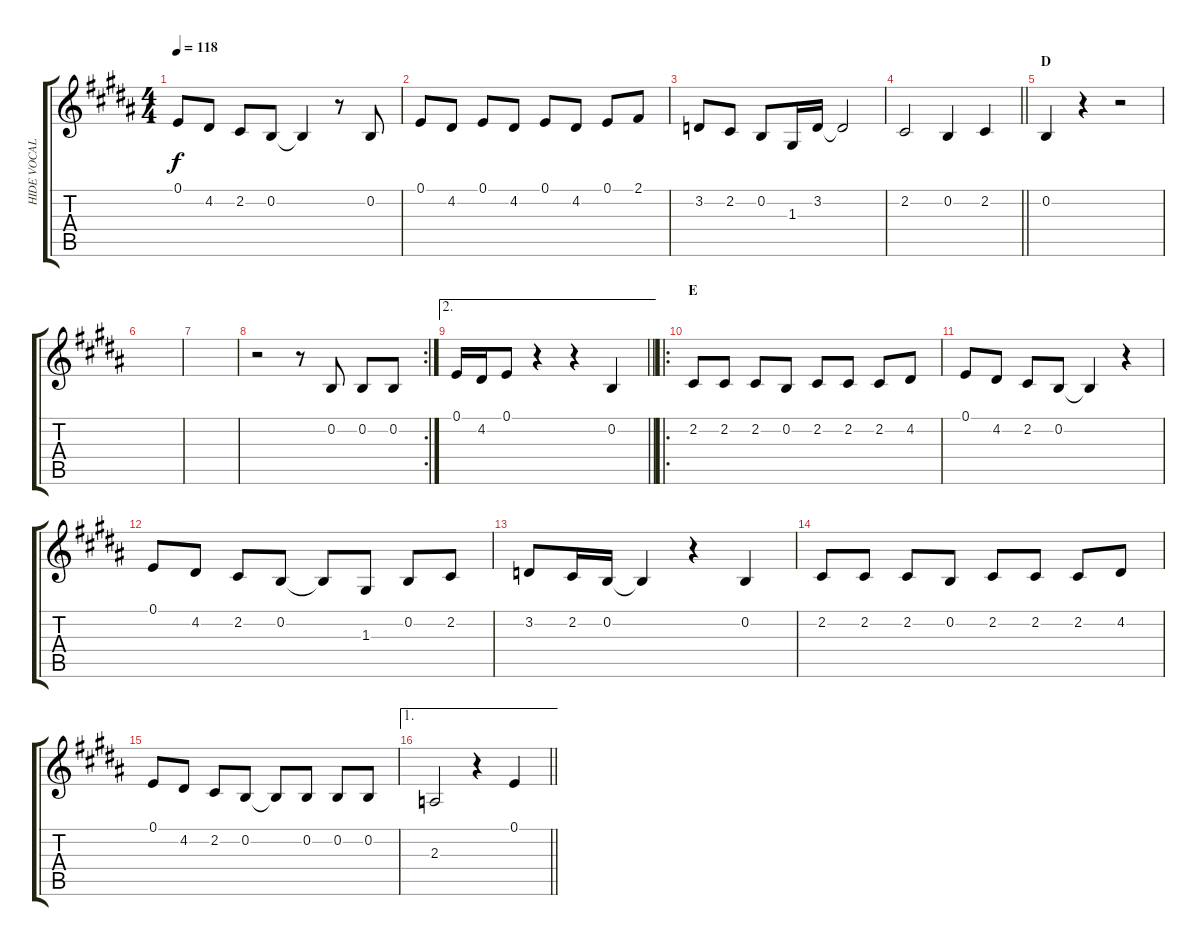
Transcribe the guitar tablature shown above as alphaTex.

\track ("HIDE VOCAL" "HIDE VOCAL") {instrument oboe}
\staff {score tabs}
\tuning (E4 B3 G3 D3 A2 E2) {hide}
\ts (4 4)
\tempo 118
\clef g2
\ks b
0.1.8{dy f} 4.2.8 2.2.8 0.2.8 0.2{t}.4 r.8 0.2.8 |
0.1.8 4.2.8 0.1.8 4.2.8 0.1.8 4.2.8 0.1.8 2.1.8 |
3.2.8 2.2.8 0.2.8 1.3.16 3.2.16 3.2{t}.2 |
\barLineRight lightlight
2.2.2 0.2.4 2.2.4 |
\section ("" "D")
0.2.4 r.4 r.2 |
|
|
\rc 2
r.2 r.8 0.2.8 0.2.8 0.2.8 |
\ae 2
\barLineRight lightlight
0.1.16 4.2.16 0.1.8 r.4 r.4 0.2.4 |
\ro
\section ("" "E")
2.2.8 2.2.8 2.2.8 0.2.8 2.2.8 2.2.8 2.2.8 4.2.8 |
0.1.8 4.2.8 2.2.8 0.2.8 0.2{t}.4 r.4 |
0.1.8 4.2.8 2.2.8 0.2.8 0.2{t}.8 1.3.8 0.2.8 2.2.8 |
3.2.8 2.2.16 0.2.16 0.2{t}.4 r.4 0.2.4 |
2.2.8 2.2.8 2.2.8 0.2.8 2.2.8 2.2.8 2.2.8 4.2.8 |
0.1.8 4.2.8 2.2.8 0.2.8 0.2{t}.8 0.2.8 0.2.8 0.2.8 |
\ae 1
\barLineRight lightlight
2.3.2 r.4 0.1.4
